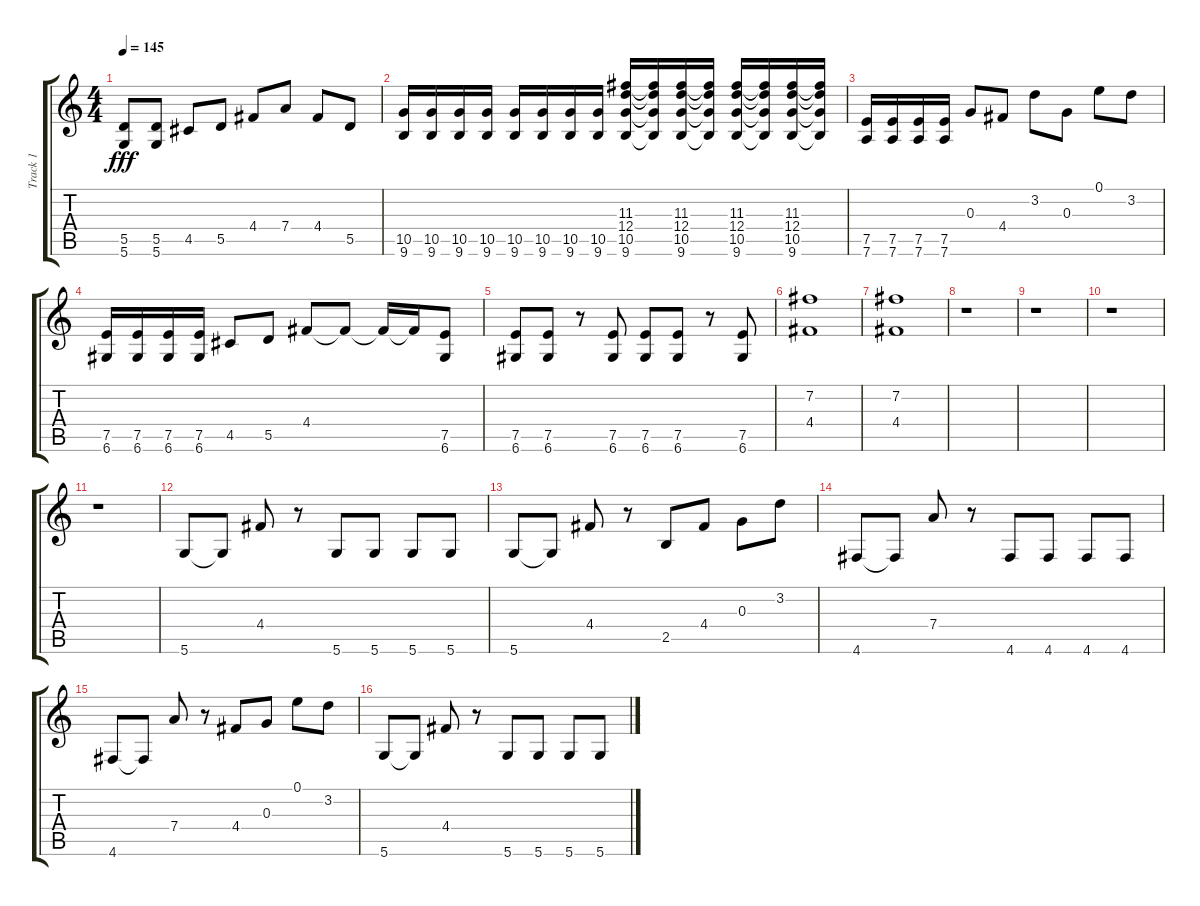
\track ("Track 1" "Track 1") {instrument distortionguitar}
\staff {score tabs}
\tuning (E4 B3 G3 D3 A2 D2) {hide}
\ts (4 4)
\tempo 145
\clef g2
\ks c
(5.5 5.6).8{dy fff} (5.5 5.6).8 4.5.8 5.5.8 4.4.8 7.4.8 4.4.8 5.5.8 |
(10.5 9.6).16 (10.5 9.6).16 (10.5 9.6).16 (10.5 9.6).16 (10.5 9.6).16 (10.5 9.6).16 (10.5 9.6).16 (10.5 9.6).16 (11.3 12.4 10.5 9.6).16 (11.3{t} 12.4{t} 10.5{t} 9.6{t}).16 (11.3 12.4 10.5 9.6).16 (11.3{t} 12.4{t} 10.5{t} 9.6{t}).16 (11.3 12.4 10.5 9.6).16 (11.3{t} 12.4{t} 10.5{t} 9.6{t}).16 (11.3 12.4 10.5 9.6).16 (11.3{t} 12.4{t} 10.5{t} 9.6{t}).16 |
(7.5 7.6).16 (7.5 7.6).16 (7.5 7.6).16 (7.5 7.6).16 0.3.8 4.4.8 3.2.8 0.3.8 0.1.8 3.2.8 |
(7.5 6.6).16 (7.5 6.6).16 (7.5 6.6).16 (7.5 6.6).16 4.5.8 5.5.8 4.4.8 4.4{t}.8 4.4{t}.16 4.4{t}.16 (7.5 6.6).8 |
(7.5 6.6).8 (7.5 6.6).8 r.8 (7.5 6.6).8 (7.5 6.6).8 (7.5 6.6).8 r.8 (7.5 6.6).8 |
(7.2 4.4).1 |
(7.2 4.4).1 |
r.1 |
r.1 |
r.1 |
r.1 |
5.6.8 5.6{t}.8 4.4.8 r.8 5.6.8 5.6.8 5.6.8 5.6.8 |
5.6.8 5.6{t}.8 4.4.8 r.8 2.5.8 4.4.8 0.3.8 3.2.8 |
4.6.8 4.6{t}.8 7.4.8 r.8 4.6.8 4.6.8 4.6.8 4.6.8 |
4.6.8 4.6{t}.8 7.4.8 r.8 4.4.8 0.3.8 0.1.8 3.2.8 |
5.6.8 5.6{t}.8 4.4.8 r.8 5.6.8 5.6.8 5.6.8 5.6.8
